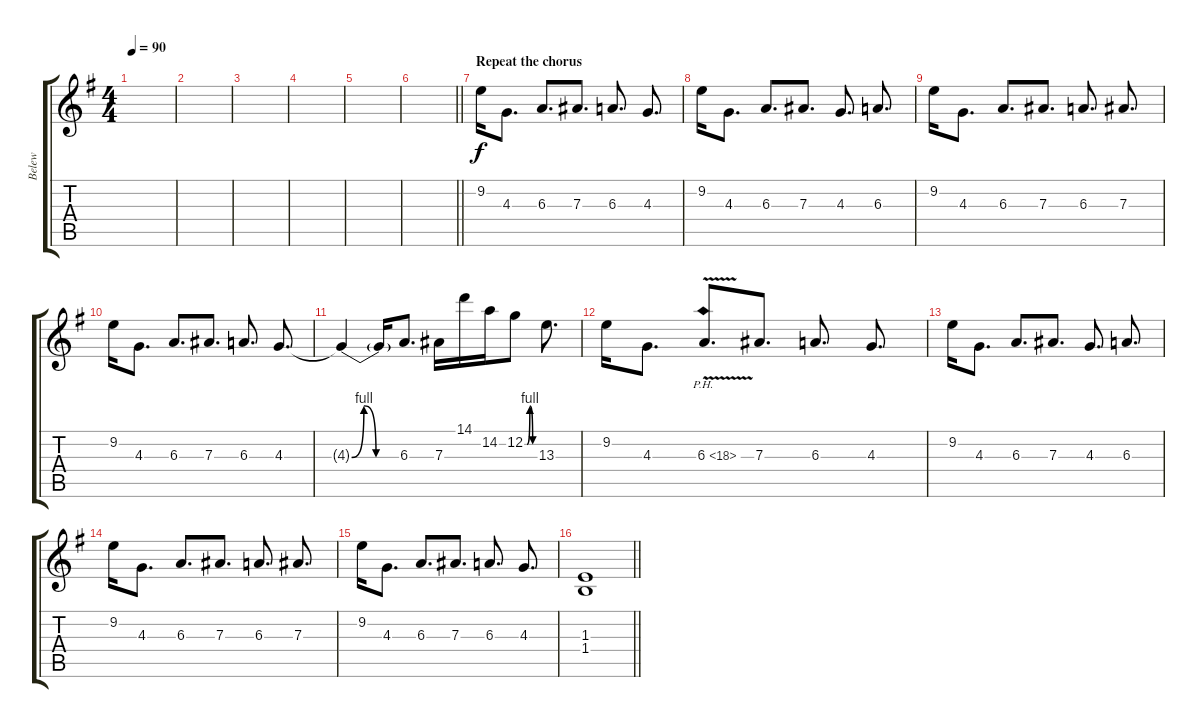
\track ("Belew" "Belew") {instrument overdrivenguitar}
\staff {score tabs}
\tuning (C4 G3 Eb3 Bb2 F2 C2) {hide}
\ts (4 4)
\tempo 90
\clef g2
\ks eminor
|
|
|
|
|
\barLineRight lightlight
|
\section ("" "Repeat the chorus")
9.2.16 4.3.8{d} 6.3.8{d} 7.3.8{d} 6.3.8{d} 4.3.8{d} |
9.2.16 4.3.8{d} 6.3.8{d} 7.3.8{d} 4.3.8{d} 6.3.8{d} |
9.2.16 4.3.8{d} 6.3.8{d} 7.3.8{d} 6.3.8{d} 7.3.8{d} |
9.2.16 4.3.8{d} 6.3.8{d} 7.3.8{d} 6.3.8{d} 4.3.8{d} |
4.3{be (custom 0 0 15 4 30 0 45 0 60 0) t}.4 4.3{t}.16 6.3.8{d} 7.3.16 14.1.16 14.2.16 12.2{be (custom 0 0 14 0 31 4 48 0 60 0)}.8 13.3.8{d} |
9.2.16 4.3.8{d} 6.3{ph 12 v}.8{d} 7.3.8{d} 6.3.8{d} 4.3.8{d} |
9.2.16 4.3.8{d} 6.3.8{d} 7.3.8{d} 4.3.8{d} 6.3.8{d} |
9.2.16 4.3.8{d} 6.3.8{d} 7.3.8{d} 6.3.8{d} 7.3.8{d} |
9.2.16 4.3.8{d} 6.3.8{d} 7.3.8{d} 6.3.8{d} 4.3.8{d} |
\barLineRight lightlight
(1.3 1.4).1
